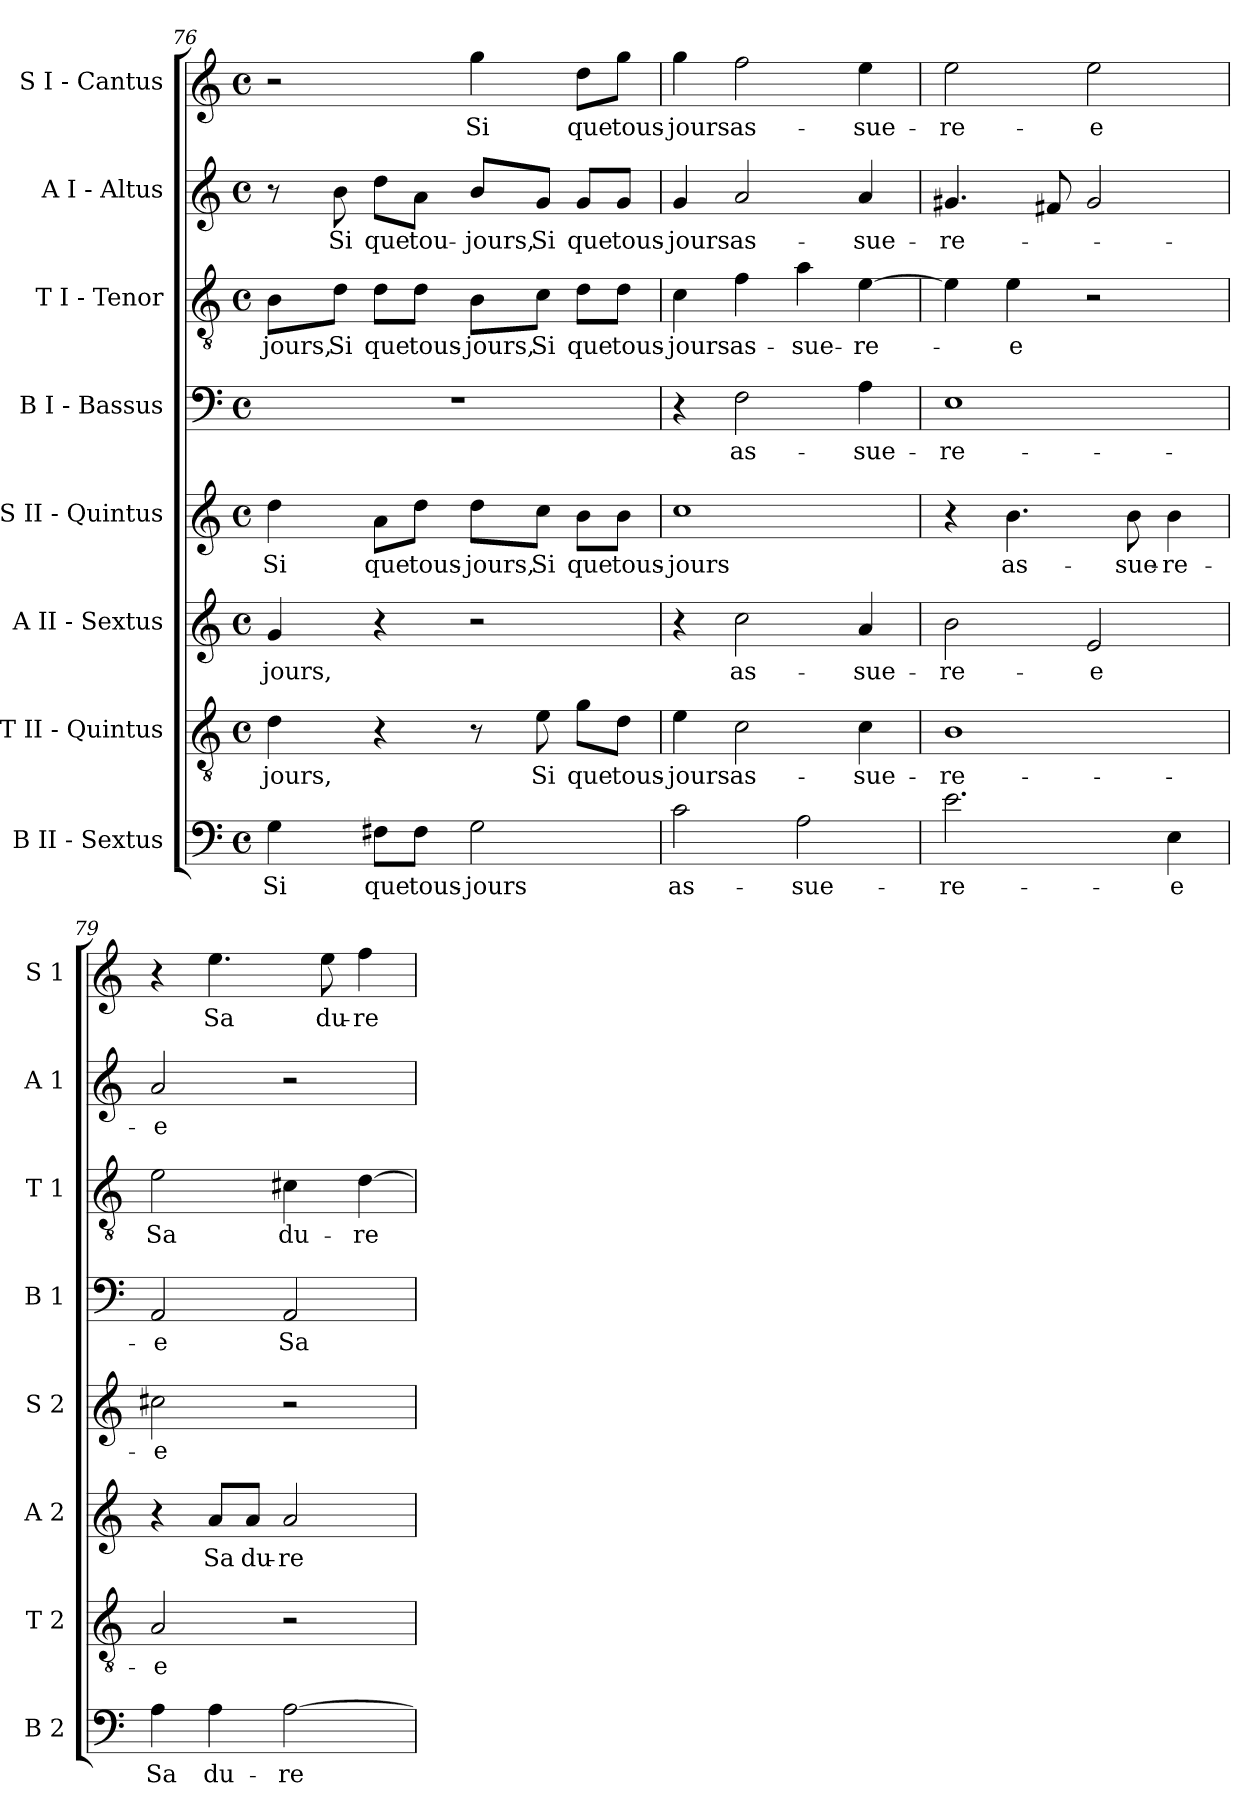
**kern	**text	**kern	**text	**kern	**text	**kern	**text	**kern	**text	**kern	**text	**kern	**text	**kern	**text
*part8	*part8	*part7	*part7	*part6	*part6	*part5	*part5	*part4	*part4	*part3	*part3	*part2	*part2	*part1	*part1
*staff8	*staff8	*staff7	*staff7	*staff6	*staff6	*staff5	*staff5	*staff4	*staff4	*staff3	*staff3	*staff2	*staff2	*staff1	*staff1
*I"B II - Sextus	*	*I"T II - Quintus	*	*I"A II - Sextus	*	*I"S II - Quintus	*	*I"B I - Bassus	*	*I"T I - Tenor	*	*I"A I - Altus	*	*I"S I - Cantus	*
*I'B 2	*	*I'T 2	*	*I'A 2	*	*I'S 2	*	*I'B 1	*	*I'T 1	*	*I'A 1	*	*I'S 1	*
*clefF4	*	*clefGv2	*	*clefG2	*	*clefG2	*	*clefF4	*	*clefGv2	*	*clefG2	*	*clefG2	*
*k[]	*	*k[]	*	*k[]	*	*k[]	*	*k[]	*	*k[]	*	*k[]	*	*k[]	*
*C:	*	*C:	*	*C:	*	*C:	*	*C:	*	*C:	*	*C:	*	*C:	*
*M4/4	*	*M4/4	*	*M4/4	*	*M4/4	*	*M4/4	*	*M4/4	*	*M4/4	*	*M4/4	*
*met(c)	*	*met(c)	*	*met(c)	*	*met(c)	*	*met(c)	*	*met(c)	*	*met(c)	*	*met(c)	*
=76	=76	=76	=76	=76	=76	=76	=76	=76	=76	=76	=76	=76	=76	=76	=76
!	!LO:LY:b	!	!LO:LY:b	!	!LO:LY:b	!	!LO:LY:b	!	!	!	!LO:LY:b	!	!	!	!
4G\	Si	4d\	-jours,	4g/	-jours,	4dd\	Si	1r	.	8B\L	-jours,	8r	.	2r	.
!	!	!	!	!	!	!	!	!	!	!	!LO:LY:b	!	!LO:LY:b	!	!
.	.	.	.	.	.	.	.	.	.	8d\J	Si	8b\	Si	.	.
!	!LO:LY:b	!	!	!	!	!	!LO:LY:b	!	!	!	!LO:LY:b	!	!LO:LY:b	!	!
8F#X\L	que	4r	.	4r	.	8a\L	que	.	.	8d\L	que	8dd\L	que	.	.
!	!LO:LY:b	!	!	!	!	!	!LO:LY:b	!	!	!	!LO:LY:b	!	!LO:LY:b	!	!
8F#\J	tous-	.	.	.	.	8dd\J	tous-	.	.	8d\J	tous-	8a\J	tou-	.	.
!	!LO:LY:b	!	!	!	!	!	!LO:LY:b	!	!	!	!LO:LY:b	!	!LO:LY:b	!	!LO:LY:b
2G\	-jours	8r	.	2r	.	8dd\L	-jours,	.	.	8B\L	-jours,	8b/L	-jours,	4gg\	Si
!	!	!	!LO:LY:b	!	!	!	!LO:LY:b	!	!	!	!LO:LY:b	!	!LO:LY:b	!	!
.	.	8e\	Si	.	.	8cc\J	Si	.	.	8c\J	Si	8g/J	Si	.	.
!	!	!	!LO:LY:b	!	!	!	!LO:LY:b	!	!	!	!LO:LY:b	!	!LO:LY:b	!	!LO:LY:b
.	.	8g\L	que	.	.	8b\L	que	.	.	8d\L	que	8g/L	que	8dd\L	que
!	!	!	!LO:LY:b	!	!	!	!LO:LY:b	!	!	!	!LO:LY:b	!	!LO:LY:b	!	!LO:LY:b
.	.	8d\J	tous-	.	.	8b\J	tous-	.	.	8d\J	tous-	8g/J	tous-	8gg\J	tous-
!!LO:LB:g=z
=77	=77	=77	=77	=77	=77	=77	=77	=77	=77	=77	=77	=77	=77	=77	=77
!	!LO:LY:b	!	!LO:LY:b	!	!	!	!LO:LY:b	!	!	!	!LO:LY:b	!	!LO:LY:b	!	!LO:LY:b
2c\	as-	4e\	-jours	4r	.	1cc	-jours	4r	.	4c\	-jours	4g/	-jours	4gg\	-jours
!	!	!	!LO:LY:b	!	!LO:LY:b	!	!	!	!LO:LY:b	!	!LO:LY:b	!	!LO:LY:b	!	!LO:LY:b
.	.	2c\	as-	2cc\	as-	.	.	2F\	as-	4f\	as-	2a/	as-	2ff\	as-
!	!LO:LY:b	!	!	!	!	!	!	!	!	!	!LO:LY:b	!	!	!	!
2A\	-sue-	.	.	.	.	.	.	.	.	4a\	-sue-	.	.	.	.
!	!	!	!LO:LY:b	!	!LO:LY:b	!	!	!	!LO:LY:b	!	!LO:LY:b	!	!LO:LY:b	!	!LO:LY:b
.	.	4c\	-sue-	4a/	-sue-	.	.	4A\	-sue-	[4e\	-re-	4a/	-sue-	4ee\	-sue-
=78	=78	=78	=78	=78	=78	=78	=78	=78	=78	=78	=78	=78	=78	=78	=78
!	!LO:LY:b	!	!LO:LY:b	!	!LO:LY:b	!	!	!	!LO:LY:b	!	!	!	!LO:LY:b	!	!LO:LY:b
2.e\	-re-	1B	-re-	2b\	-re-	4r	.	1E	-re-	4e\]	.	4.g#X/	-re-	2ee\	-re-
!	!	!	!	!	!	!	!LO:LY:b	!	!	!	!LO:LY:b	!	!	!	!
.	.	.	.	.	.	4.b\	as-	.	.	4e\	-e	.	.	.	.
.	.	.	.	.	.	.	.	.	.	.	.	8f#X/	.	.	.
!	!	!	!	!	!LO:LY:b	!	!	!	!	!	!	!	!	!	!LO:LY:b
.	.	.	.	2e/	-e	.	.	.	.	2r	.	2g#/	.	2ee\	-e
!	!	!	!	!	!	!	!LO:LY:b	!	!	!	!	!	!	!	!
.	.	.	.	.	.	8b\	-sue-	.	.	.	.	.	.	.	.
!	!LO:LY:b	!	!	!	!	!	!LO:LY:b	!	!	!	!	!	!	!	!
4E\	-e	.	.	.	.	4b\	-re-	.	.	.	.	.	.	.	.
=79	=79	=79	=79	=79	=79	=79	=79	=79	=79	=79	=79	=79	=79	=79	=79
!	!LO:LY:b	!	!LO:LY:b	!	!	!	!LO:LY:b	!	!LO:LY:b	!	!LO:LY:b	!	!LO:LY:b	!	!
4A\	Sa	2A/	-e	4r	.	2cc#X\	-e	2AA/	-e	2e\	Sa	2a/	-e	4r	.
!	!LO:LY:b	!	!	!	!LO:LY:b	!	!	!	!	!	!	!	!	!	!LO:LY:b
4A\	du-	.	.	8a/L	Sa	.	.	.	.	.	.	.	.	4.ee\	Sa
!	!	!	!	!	!LO:LY:b	!	!	!	!	!	!	!	!	!	!
.	.	.	.	8a/J	du-	.	.	.	.	.	.	.	.	.	.
!	!LO:LY:b	!	!	!	!LO:LY:b	!	!	!	!LO:LY:b	!	!LO:LY:b	!	!	!	!
[2A\	-re-	2r	.	2a/	-re-	2r	.	2AA/	Sa	4c#X\	du-	2r	.	.	.
!	!	!	!	!	!	!	!	!	!	!	!	!	!	!	!LO:LY:b
.	.	.	.	.	.	.	.	.	.	.	.	.	.	8ee\	du-
!	!	!	!	!	!	!	!	!	!	!	!LO:LY:b	!	!	!	!LO:LY:b
.	.	.	.	.	.	.	.	.	.	[4d\	-re-	.	.	4ff\	-re-
=	=	=	=	=	=	=	=	=	=	=	=	=	=	=	=
*-	*-	*-	*-	*-	*-	*-	*-	*-	*-	*-	*-	*-	*-	*-	*-
